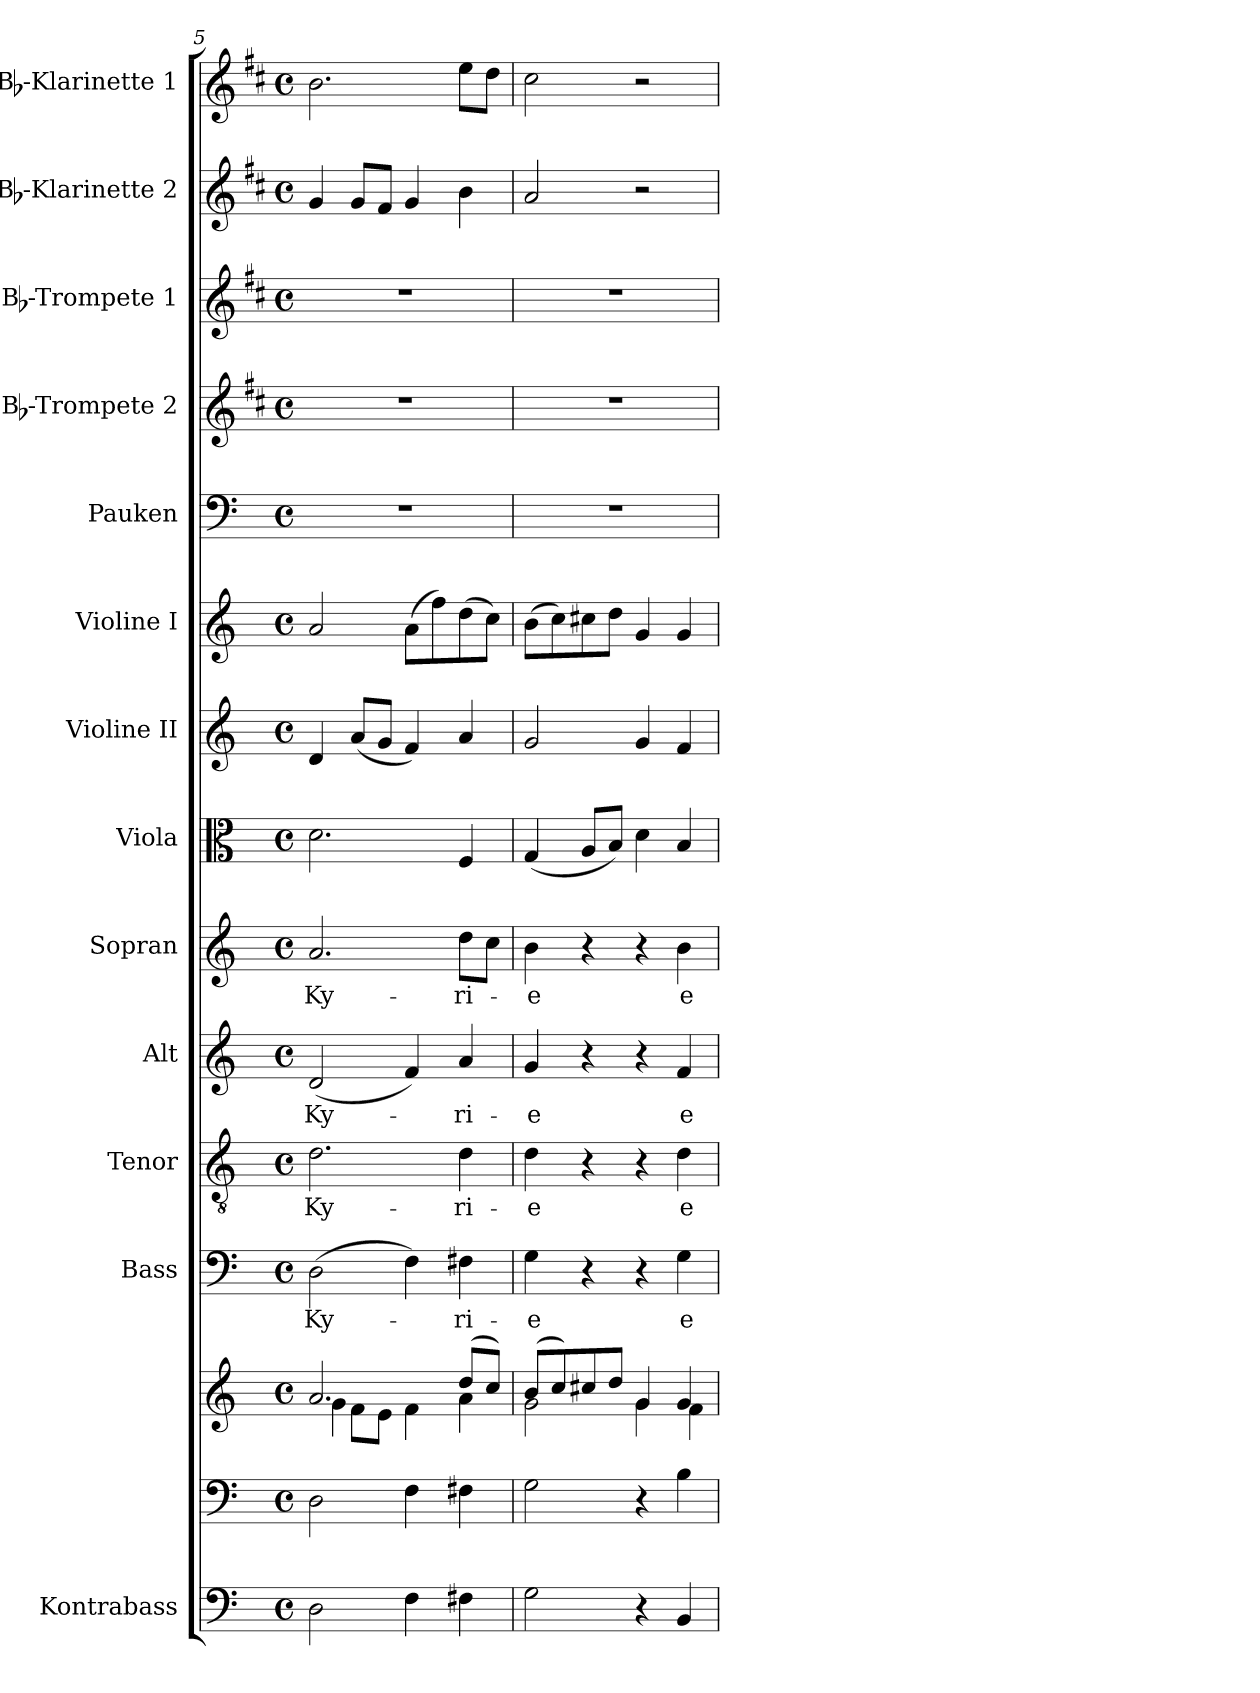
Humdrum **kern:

**kern	**kern	**kern	**kern	**text	**kern	**text	**kern	**text	**kern	**text	**kern	**kern	**kern	**kern	**kern	**kern	**kern	**kern
*part14	*part13	*part13	*part12	*part12	*part11	*part11	*part10	*part10	*part9	*part9	*part8	*part7	*part6	*part5	*part4	*part3	*part2	*part1
*staff15	*staff14	*staff13	*staff12	*staff12	*staff11	*staff11	*staff10	*staff10	*staff9	*staff9	*staff8	*staff7	*staff6	*staff5	*staff4	*staff3	*staff2	*staff1
*I"Kontrabass	*	*	*I"Bass	*	*I"Tenor	*	*I"Alt	*	*I"Sopran	*	*I"Viola	*I"Violine II	*I"Violine I	*I"Pauken	*I"Bb-Trompete 2	*I"Bb-Trompete 1	*I"Bb-Klarinette 2	*I"Bb-Klarinette 1
*I'Kb.	*	*	*I'B.	*	*I'T.	*	*I'A.	*	*I'S.	*	*I'Vla.	*I'Vl. II	*I'Vl. I	*I'Pk.	*I'Bb Trp. 2	*I'Bb Trp. 1	*I'Bb Kl. 2	*I'Bb Kl. 1
*clefF4	*clefF4	*clefG2	*clefF4	*	*clefGv2	*	*clefG2	*	*clefG2	*	*clefC3	*clefG2	*clefG2	*clefF4	*clefG2	*clefG2	*clefG2	*clefG2
*ITrd7c12	*	*	*	*	*	*	*	*	*	*	*	*	*	*	*ITrd1c2	*ITrd1c2	*ITrd1c2	*ITrd1c2
*k[]	*k[]	*k[]	*k[]	*	*k[]	*	*k[]	*	*k[]	*	*k[]	*k[]	*k[]	*k[]	*k[]	*k[]	*k[]	*k[]
*C:	*C:	*C:	*C:	*	*C:	*	*C:	*	*C:	*	*C:	*C:	*C:	*C:	*C:	*C:	*C:	*C:
*M4/4	*M4/4	*M4/4	*M4/4	*	*M4/4	*	*M4/4	*	*M4/4	*	*M4/4	*M4/4	*M4/4	*M4/4	*M4/4	*M4/4	*M4/4	*M4/4
*met(c)	*met(c)	*met(c)	*met(c)	*	*met(c)	*	*met(c)	*	*met(c)	*	*met(c)	*met(c)	*met(c)	*met(c)	*met(c)	*met(c)	*met(c)	*met(c)
=5	=5	=5	=5	=5	=5	=5	=5	=5	=5	=5	=5	=5	=5	=5	=5	=5	=5	=5
*	*	*^	*	*	*	*	*	*	*	*	*	*	*	*	*	*	*	*
!	!	!	!	!	!LO:LY:b	!	!LO:LY:b	!	!LO:LY:b	!	!LO:LY:b	!	!	!	!	!	!	!	!
2DD\	2D\	2.a/	4g\	(>2D\	Ky-	2.d\	Ky-	(<2d/	Ky-	2.a/	Ky-	2.d\	4d/	2a/	1r	1r	1r	4f/	2.a\
.	.	.	8f\L	.	.	.	.	.	.	.	.	.	(<8a/L	.	.	.	.	8f/L	.
.	.	.	8e\J	.	.	.	.	.	.	.	.	.	8g/J	.	.	.	.	8e/J	.
4FF\	4F\	.	4f\	4F\)	.	.	.	4f/)	.	.	.	.	4f/)	(>8a\L	.	.	.	4f/	.
.	.	.	.	.	.	.	.	.	.	.	.	.	.	8ff\)	.	.	.	.	.
!	!	!	!	!	!LO:LY:b	!	!LO:LY:b	!	!LO:LY:b	!	!LO:LY:b	!	!	!	!	!	!	!	!
4FF#X\	4F#X\	(>8dd/L	4a\	4F#X\	-ri-	4d\	-ri-	4a/	-ri-	8dd\L	-ri-	4F/	4a/	(>8dd\	.	.	.	4a\	8dd\L
.	.	8cc/J)	.	.	.	.	.	.	.	8cc\J	.	.	.	8cc\J)	.	.	.	.	8cc\J
=6	=6	=6	=6	=6	=6	=6	=6	=6	=6	=6	=6	=6	=6	=6	=6	=6	=6	=6	=6
!	!	!	!	!	!LO:LY:b	!	!LO:LY:b	!	!LO:LY:b	!	!LO:LY:b	!	!	!	!	!	!	!	!
2GG\	2G\	(>8b/L	2g\	4G\	-e	4d\	-e	4g/	-e	4b\	-e	(<4G/	2g/	(>8b\L	1r	1r	1r	2g/	2b\
.	.	8cc/)	.	.	.	.	.	.	.	.	.	.	.	8cc\)	.	.	.	.	.
.	.	8cc#X/	.	4r	.	4r	.	4r	.	4r	.	8A/L	.	8cc#X\	.	.	.	.	.
.	.	8dd/J	.	.	.	.	.	.	.	.	.	8B/J)	.	8dd\J	.	.	.	.	.
4r	4r	4g/	4g\	4r	.	4r	.	4r	.	4r	.	4d\	4g/	4g/	.	.	.	2r	2r
!	!	!	!	!	!LO:LY:b	!	!LO:LY:b	!	!LO:LY:b	!	!LO:LY:b	!	!	!	!	!	!	!	!
4BBB/	4B\	4g/	4f\	4G\	e-	4d\	e-	4f/	e-	4b\	e-	4B/	4f/	4g/	.	.	.	.	.
*	*	*v	*v	*	*	*	*	*	*	*	*	*	*	*	*	*	*	*	*
=	=	=	=	=	=	=	=	=	=	=	=	=	=	=	=	=	=	=
*-	*-	*-	*-	*-	*-	*-	*-	*-	*-	*-	*-	*-	*-	*-	*-	*-	*-	*-
